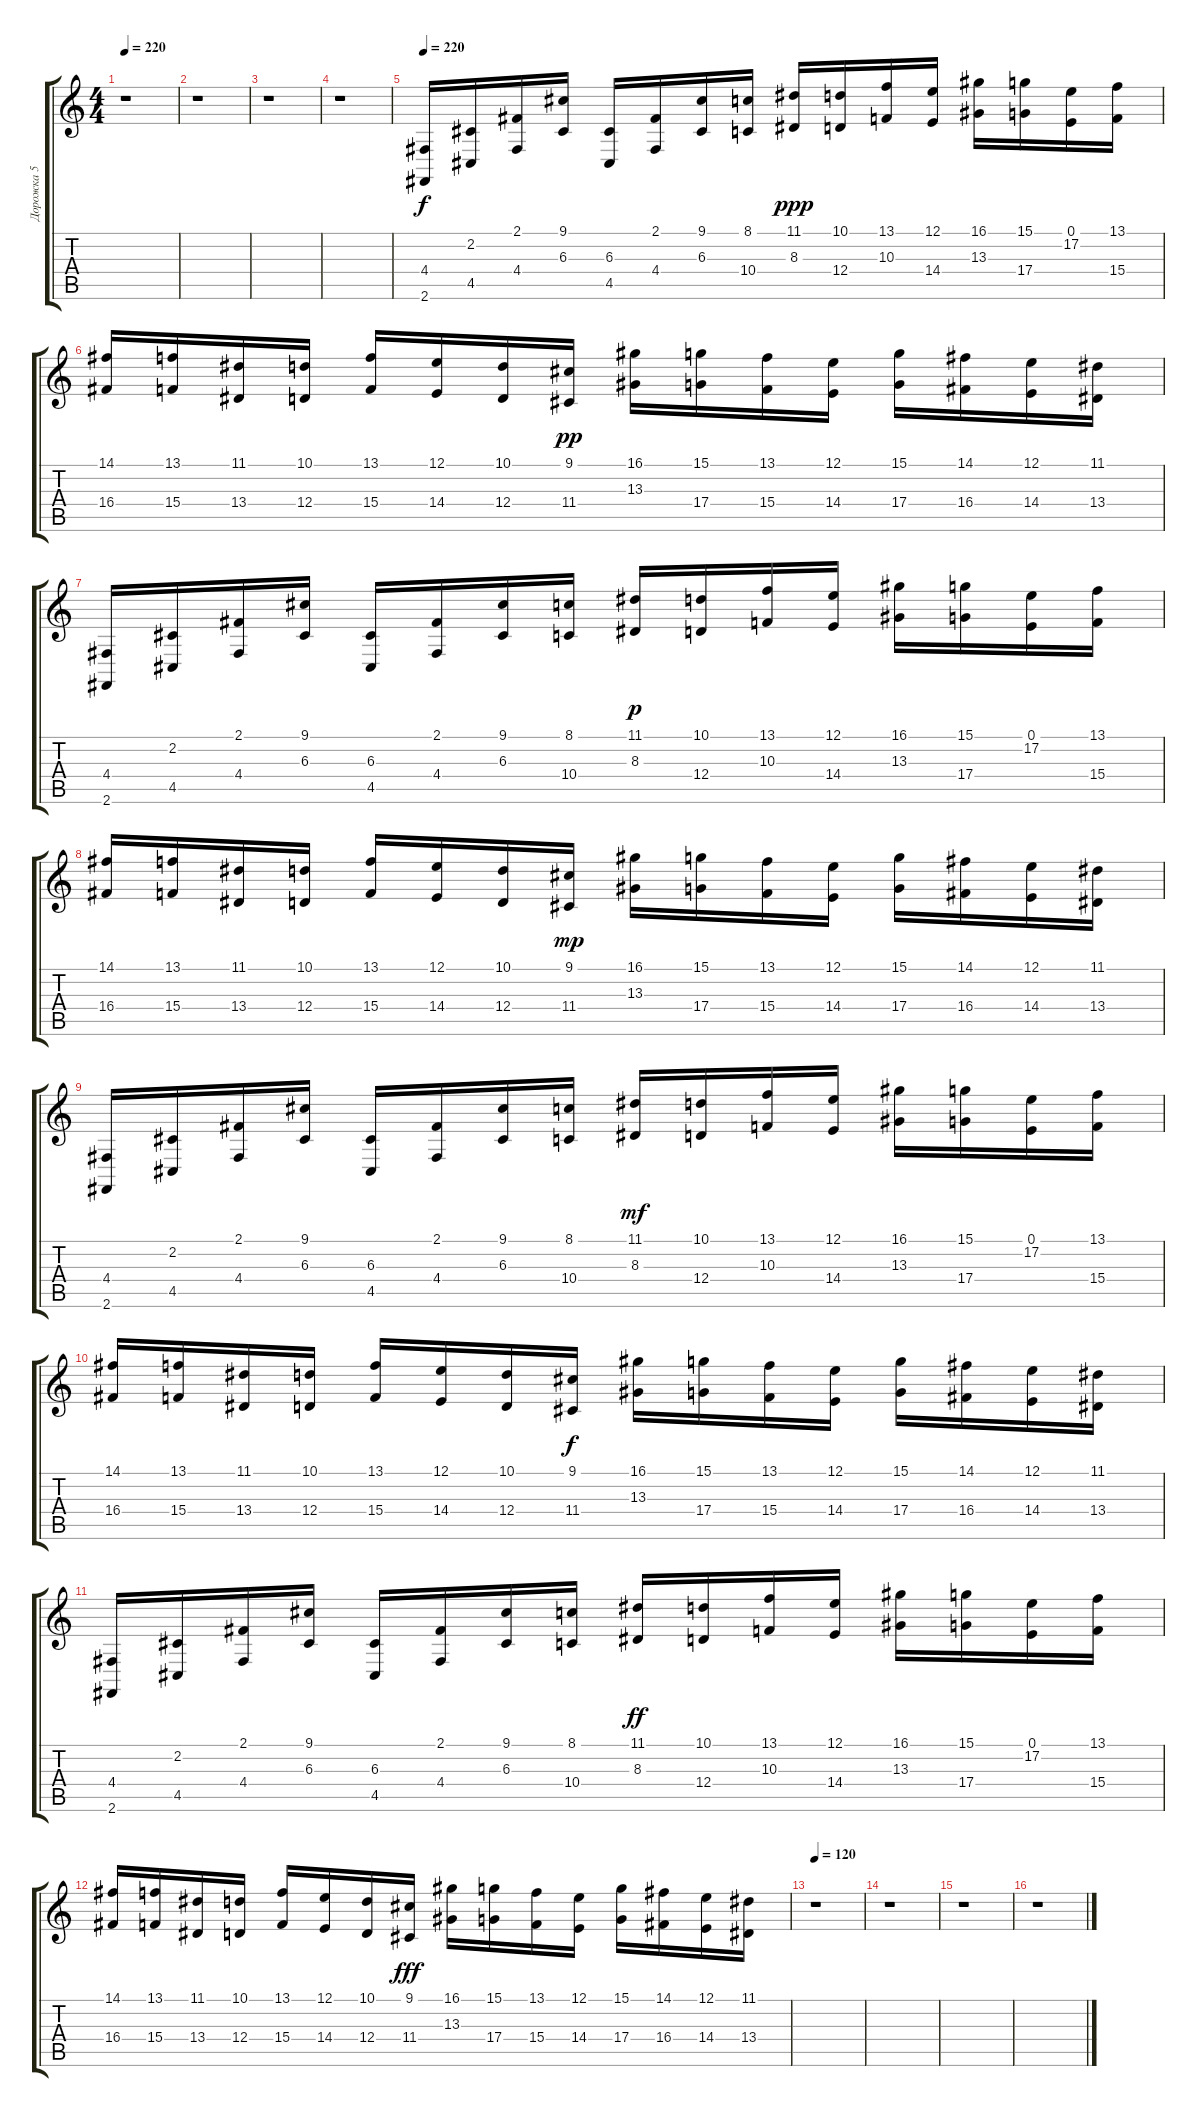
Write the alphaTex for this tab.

\track ("Дорожка 5" "Дорожка 5") {instrument musicbox}
\staff {score tabs}
\tuning (E4 B3 G3 D3 A2 E2) {hide}
\ts (4 4)
\tempo 220
\clef g2
\ks c
r.1{dy f} |
r.1 |
r.1 |
r.1 |
\tempo 220
(4.4 2.6).16 (2.2 4.5).16 (2.1 4.4).16 (9.1 6.3).16 (6.3 4.5).16 (2.1 4.4).16 (9.1 6.3).16 (8.1 10.4).16 (11.1 8.3).16{dy ppp} (10.1 12.4).16 (13.1 10.3).16 (12.1 14.4).16 (16.1 13.3).16 (15.1 17.4).16 (0.1 17.2).16 (13.1 15.4).16 |
(14.1 16.4).16 (13.1 15.4).16 (11.1 13.4).16 (10.1 12.4).16 (13.1 15.4).16 (12.1 14.4).16 (10.1 12.4).16 (9.1 11.4).16{dy pp} (16.1 13.3).16 (15.1 17.4).16 (13.1 15.4).16 (12.1 14.4).16 (15.1 17.4).16 (14.1 16.4).16 (12.1 14.4).16 (11.1 13.4).16 |
(4.4 2.6).16 (2.2 4.5).16 (2.1 4.4).16 (9.1 6.3).16 (6.3 4.5).16 (2.1 4.4).16 (9.1 6.3).16 (8.1 10.4).16 (11.1 8.3).16{dy p} (10.1 12.4).16 (13.1 10.3).16 (12.1 14.4).16 (16.1 13.3).16 (15.1 17.4).16 (0.1 17.2).16 (13.1 15.4).16 |
(14.1 16.4).16 (13.1 15.4).16 (11.1 13.4).16 (10.1 12.4).16 (13.1 15.4).16 (12.1 14.4).16 (10.1 12.4).16 (9.1 11.4).16{dy mp} (16.1 13.3).16 (15.1 17.4).16 (13.1 15.4).16 (12.1 14.4).16 (15.1 17.4).16 (14.1 16.4).16 (12.1 14.4).16 (11.1 13.4).16 |
(4.4 2.6).16 (2.2 4.5).16 (2.1 4.4).16 (9.1 6.3).16 (6.3 4.5).16 (2.1 4.4).16 (9.1 6.3).16 (8.1 10.4).16 (11.1 8.3).16{dy mf} (10.1 12.4).16 (13.1 10.3).16 (12.1 14.4).16 (16.1 13.3).16 (15.1 17.4).16 (0.1 17.2).16 (13.1 15.4).16 |
(14.1 16.4).16 (13.1 15.4).16 (11.1 13.4).16 (10.1 12.4).16 (13.1 15.4).16 (12.1 14.4).16 (10.1 12.4).16 (9.1 11.4).16{dy f} (16.1 13.3).16 (15.1 17.4).16 (13.1 15.4).16 (12.1 14.4).16 (15.1 17.4).16 (14.1 16.4).16 (12.1 14.4).16 (11.1 13.4).16 |
(4.4 2.6).16 (2.2 4.5).16 (2.1 4.4).16 (9.1 6.3).16 (6.3 4.5).16 (2.1 4.4).16 (9.1 6.3).16 (8.1 10.4).16 (11.1 8.3).16{dy ff} (10.1 12.4).16 (13.1 10.3).16 (12.1 14.4).16 (16.1 13.3).16 (15.1 17.4).16 (0.1 17.2).16 (13.1 15.4).16 |
(14.1 16.4).16 (13.1 15.4).16 (11.1 13.4).16 (10.1 12.4).16 (13.1 15.4).16 (12.1 14.4).16 (10.1 12.4).16 (9.1 11.4).16{dy fff} (16.1 13.3).16 (15.1 17.4).16 (13.1 15.4).16 (12.1 14.4).16 (15.1 17.4).16 (14.1 16.4).16 (12.1 14.4).16 (11.1 13.4).16 |
\tempo 120
r.1 |
r.1 |
r.1 |
r.1
